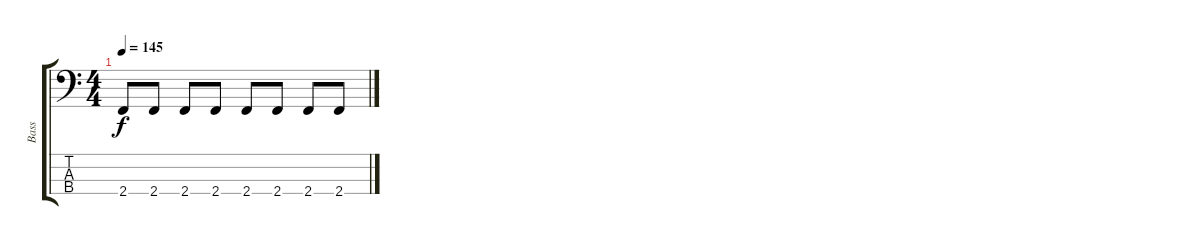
\track ("Bass" "Bass") {instrument electricbassfinger}
\staff {score tabs}
\tuning (Gb2 Db2 Ab1 Eb1) {hide}
\ts (4 4)
\tempo 145
\clef f4
\ks c
2.4.8{dy f volume 0} 2.4.8 2.4.8 2.4.8 2.4.8 2.4.8 2.4.8 2.4.8
